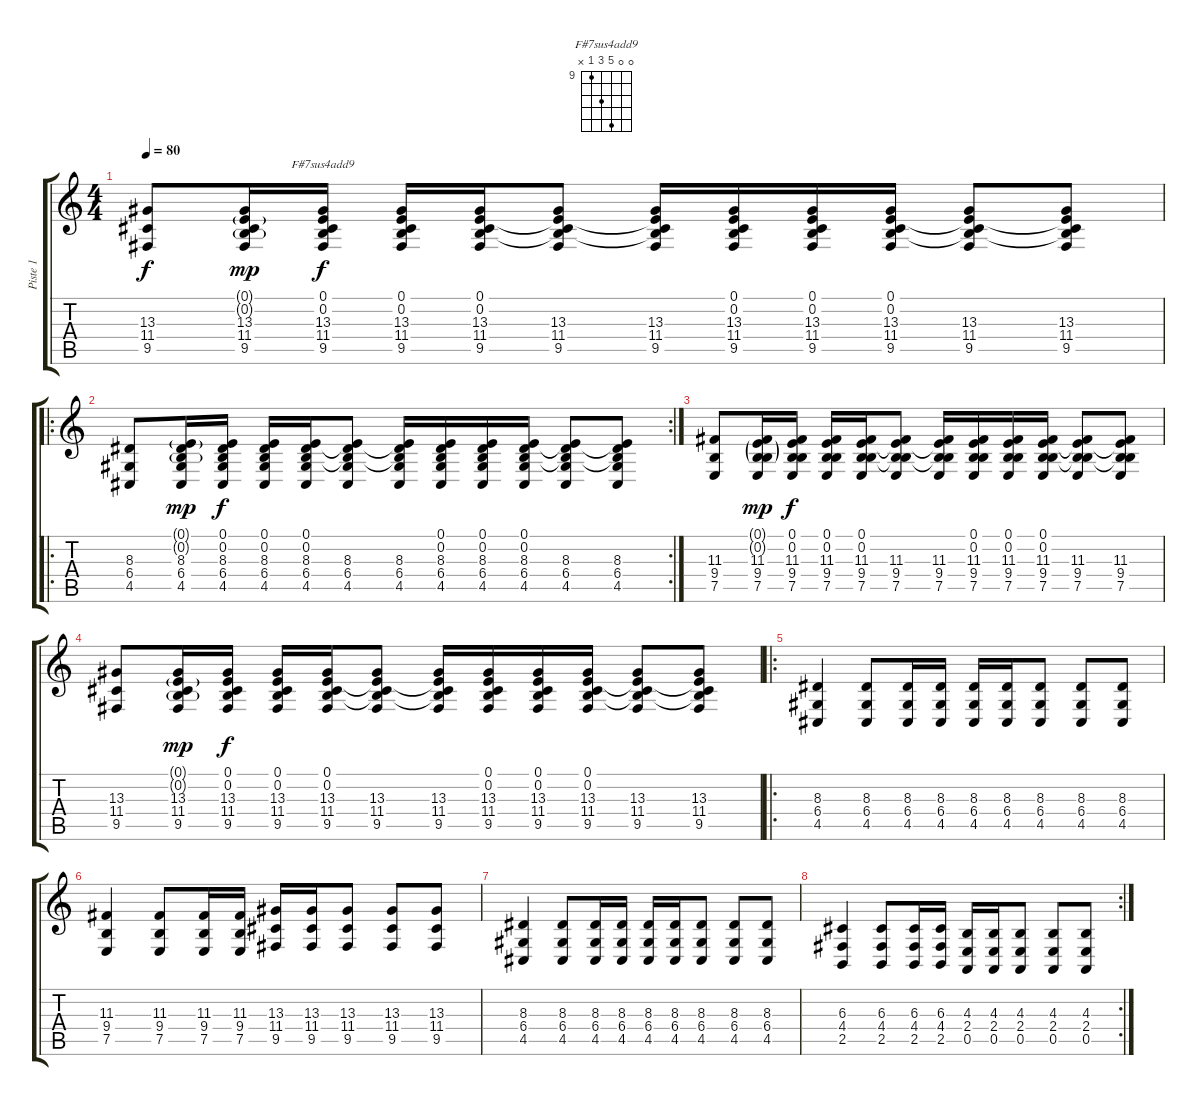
\track ("Piste 1" "Piste 1") {instrument fx4atmosphere}
\staff {score tabs}
\tuning (E4 B3 G3 D3 A2 E2) {hide}
\chord ("F#7sus4add9" 0 0 13 11 9 x) {firstfret 9}
\ts (4 4)
\tempo 80
\clef g2
\ks c
(13.3 11.4 9.5).8{dy f} (0.1{g} 0.2{g} 13.3 11.4 9.5).16{dy mp} (0.1 0.2 13.3 11.4 9.5).16{ch "F#7sus4add9" dy f} (0.1 0.2 13.3 11.4 9.5).16 (0.1 0.2 13.3 11.4 9.5).16 (0.1{t} 0.2{t} 13.3 11.4 9.5).8 (0.1{t} 0.2{t} 13.3 11.4 9.5).16 (0.1 0.2 13.3 11.4 9.5).16 (0.1 0.2 13.3 11.4 9.5).16 (0.1 0.2 13.3 11.4 9.5).16 (0.1{t} 0.2{t} 13.3 11.4 9.5).8 (0.1{t} 0.2{t} 13.3 11.4 9.5).8 |
\ro
\rc 2
(8.3 6.4 4.5).8 (0.1{g} 0.2{g} 8.3 6.4 4.5).16{dy mp} (0.1 0.2 8.3 6.4 4.5).16{dy f} (0.1 0.2 8.3 6.4 4.5).16 (0.1 0.2 8.3 6.4 4.5).16 (0.1{t} 0.2{t} 8.3 6.4 4.5).8 (0.1{t} 0.2{t} 8.3 6.4 4.5).16 (0.1 0.2 8.3 6.4 4.5).16 (0.1 0.2 8.3 6.4 4.5).16 (0.1 0.2 8.3 6.4 4.5).16 (0.1{t} 0.2{t} 8.3 6.4 4.5).8 (0.1{t} 0.2{t} 8.3 6.4 4.5).8 |
(11.3 9.4 7.5).8 (0.1{g} 0.2{g} 11.3 9.4 7.5).16{dy mp} (0.1 0.2 11.3 9.4 7.5).16{dy f} (0.1 0.2 11.3 9.4 7.5).16 (0.1 0.2 11.3 9.4 7.5).16 (0.1{t} 0.2{t} 11.3 9.4 7.5).8 (0.1{t} 0.2{t} 11.3 9.4 7.5).16 (0.1 0.2 11.3 9.4 7.5).16 (0.1 0.2 11.3 9.4 7.5).16 (0.1 0.2 11.3 9.4 7.5).16 (0.1{t} 0.2{t} 11.3 9.4 7.5).8 (0.1{t} 0.2{t} 11.3 9.4 7.5).8 |
(13.3 11.4 9.5).8 (0.1{g} 0.2{g} 13.3 11.4 9.5).16{dy mp} (0.1 0.2 13.3 11.4 9.5).16{dy f} (0.1 0.2 13.3 11.4 9.5).16 (0.1 0.2 13.3 11.4 9.5).16 (0.1{t} 0.2{t} 13.3 11.4 9.5).8 (0.1{t} 0.2{t} 13.3 11.4 9.5).16 (0.1 0.2 13.3 11.4 9.5).16 (0.1 0.2 13.3 11.4 9.5).16 (0.1 0.2 13.3 11.4 9.5).16 (0.1{t} 0.2{t} 13.3 11.4 9.5).8 (0.1{t} 0.2{t} 13.3 11.4 9.5).8 |
\ro
(8.3 6.4 4.5).4{volume 10} (8.3 6.4 4.5).8 (8.3 6.4 4.5).16 (8.3 6.4 4.5).16 (8.3 6.4 4.5).16 (8.3 6.4 4.5).16 (8.3 6.4 4.5).8 (8.3 6.4 4.5).8 (8.3 6.4 4.5).8 |
(11.3 9.4 7.5).4 (11.3 9.4 7.5).8 (11.3 9.4 7.5).16 (11.3 9.4 7.5).16 (13.3 11.4 9.5).16 (13.3 11.4 9.5).16 (13.3 11.4 9.5).8 (13.3 11.4 9.5).8 (13.3 11.4 9.5).8 |
(8.3 6.4 4.5).4 (8.3 6.4 4.5).8 (8.3 6.4 4.5).16 (8.3 6.4 4.5).16 (8.3 6.4 4.5).16 (8.3 6.4 4.5).16 (8.3 6.4 4.5).8 (8.3 6.4 4.5).8 (8.3 6.4 4.5).8 |
\rc 2
(6.3 4.4 2.5).4 (6.3 4.4 2.5).8 (6.3 4.4 2.5).16 (6.3 4.4 2.5).16 (4.3 2.4 0.5).16 (4.3 2.4 0.5).16 (4.3 2.4 0.5).8 (4.3 2.4 0.5).8 (4.3 2.4 0.5).8
